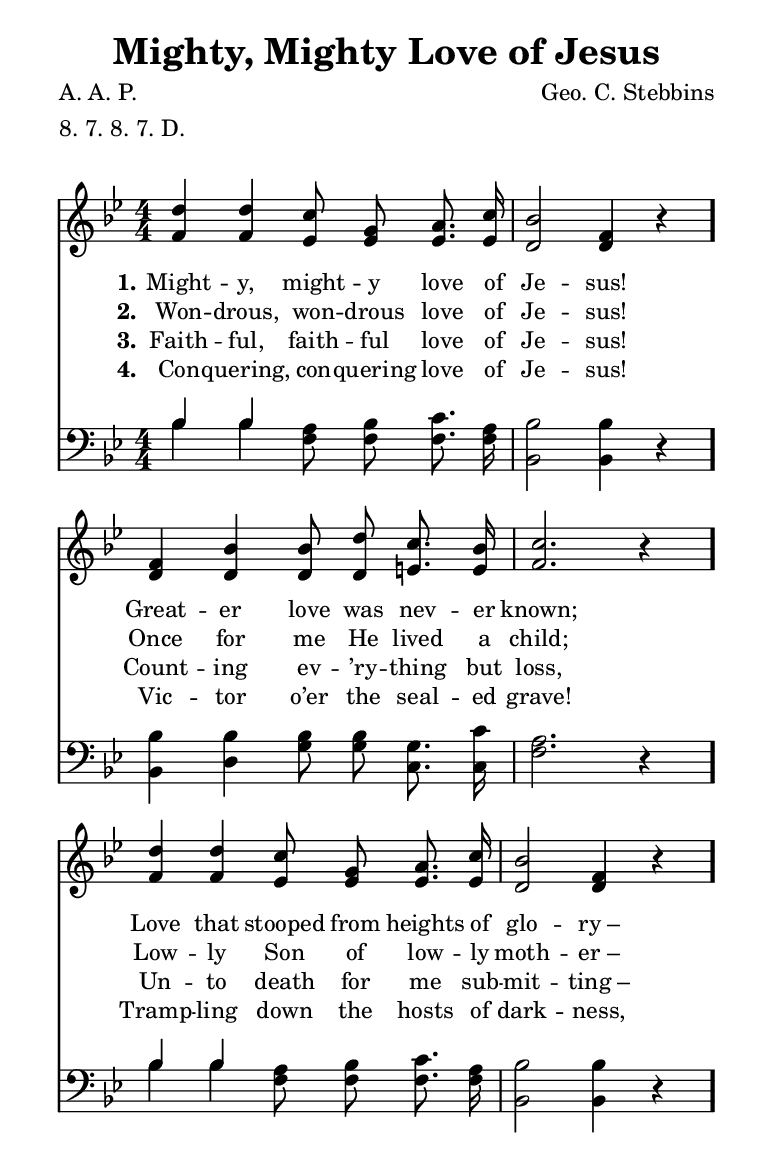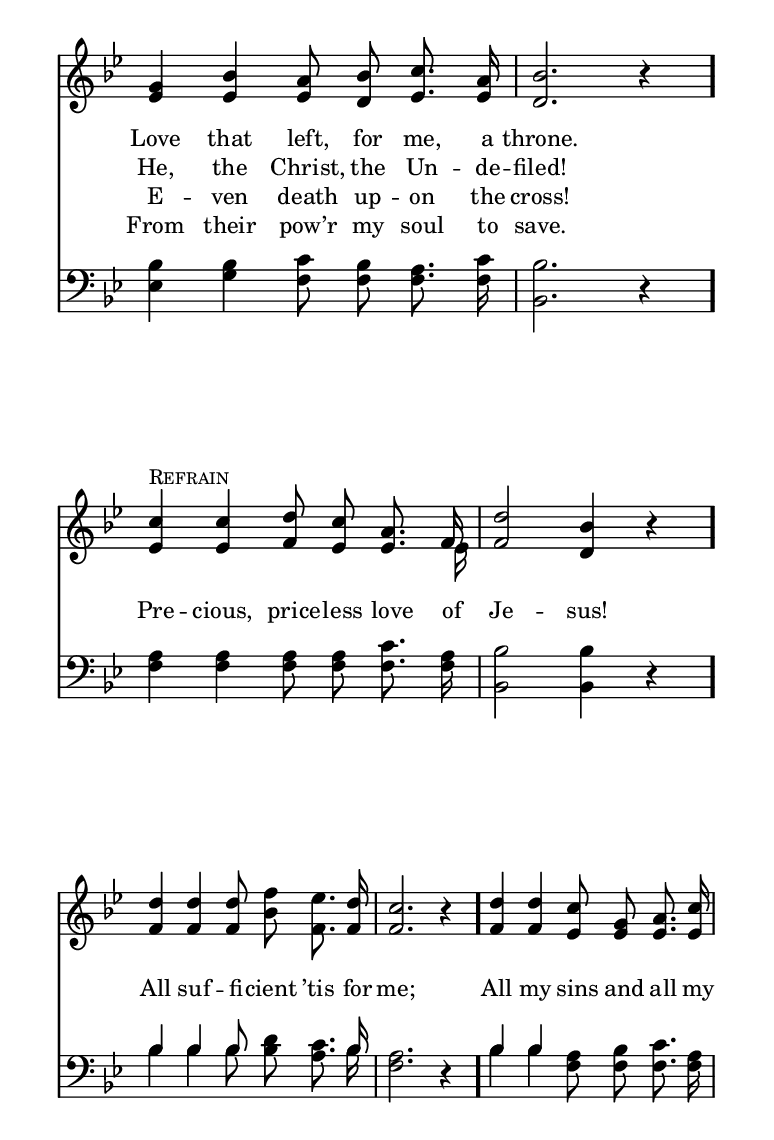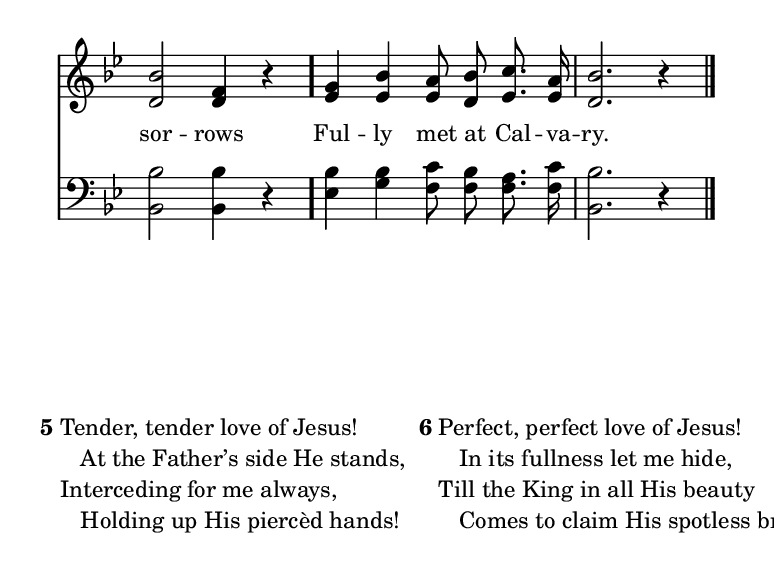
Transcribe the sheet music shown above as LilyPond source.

\include "common/global.ily"
\paper {
  \include "common/paper.ily"
}

\header{
  %gospel
  hymnnumber = "240"
  title = "Mighty, Mighty Love of Jesus"
  tunename = ""
  meter = "8. 7. 8. 7. D."
  poet = "A. A. P."
  composer = "Geo. C. Stebbins"
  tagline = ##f
}

global = {
  \include "common/overrides.ily"
  \override Staff.TimeSignature.style = #'numbered
  \time 4/4
  \override Score.MetronomeMark.transparent = ##t % hide all fermata changes too
  \tempo 4=80
  \key bes \major
  \autoBeamOff
}

patternA = { c4 c c8 c c8. c16 | c2 c4 c4 }
patternB = { c4 c c8 c c8. c16 | c2. c4 }

notesSoprano = {
\global
\relative c'' {

  \changePitch \patternA { d d c g a c | bes f r }
  \changePitch \patternB { f bes bes d c bes | c r }
  \changePitch \patternA { d d c g a c | bes f r }
  \changePitch \patternB { g bes a bes c a | bes r }
  \eogbreak

  << s^\markup { \small \caps "Refrain" }
  \changePitch \patternA { c c d c a f | d' bes r } >>
  \changePitch \patternB { d d d f ees d | c r }
  \changePitch \patternA { d d c g a c | bes f r }
  \changePitch \patternB { g bes a bes c a | bes r }

  \bar "|."

}
}

notesAlto = {
\global
\relative e' {

  \changePitch \patternA { f f ees ees ees ees | d d r }
  \changePitch \patternB { d d d d e e | f r }
  \changePitch \patternA { f f ees ees ees ees | d d r }
  \changePitch \patternB { ees ees ees d ees ees | d r }

  \changePitch \patternA { ees ees f ees ees ees | f d r }
  \changePitch \patternB { f f f bes f f | f r }
  \changePitch \patternA { f f ees ees ees ees | d d r }
  \changePitch \patternB { ees ees ees d ees ees | d r }

}
}

notesTenor = {
\global
\relative a {

  \changePitch \patternA { bes bes a bes c a | bes bes r }
  \changePitch \patternB { bes bes bes bes g c | a r }
  \changePitch \patternA { bes bes a bes c a | bes bes r }
  \changePitch \patternB { bes bes c bes a c | bes r }

  \changePitch \patternA { a a a a c a | bes bes r }
  \changePitch \patternB { bes bes bes d c bes | a r }
  \changePitch \patternA { bes bes a bes c a | bes bes r }
  \changePitch \patternB { bes bes c bes a c | bes r }

}
}

notesBass = {
\global
\relative f {

  \changePitch \patternA { bes bes f f f f | bes, bes r }
  \changePitch \patternB { bes d g g c, c | f r }
  \changePitch \patternA { bes bes f f f f | bes, bes r }
  \changePitch \patternB { ees g f f f f | bes, r }

  \changePitch \patternA { f' f f f f f | bes, bes r }
  \changePitch \patternB { bes' bes bes bes a bes | f r }
  \changePitch \patternA { bes bes f f f f | bes, bes r }
  \changePitch \patternB { ees g f f f f | bes, r }

}
}

Refrain = \lyricmode {

Pre -- cious, price -- less love of Je -- sus! \bar "."
All suf -- fi -- cient ’tis for me; \bar "."
All my sins and all my sor -- rows \bar "."
Ful -- ly met at Cal -- va -- ry. \bar "."

}

wordsA = \lyricmode {
\set stanza = "1."

Might -- y, might -- y love of Je -- sus! \bar "."
Great -- er love was nev -- er known; \bar "."
Love that stooped from heights of glo -- ry_– \bar "."
Love that left, for me, a throne. \bar "." % blue book oddly removes comma after `left`

}

wordsB = \lyricmode {
\set stanza = "2."

Won -- drous, won -- drous love of Je -- sus!
Once for me He lived a child;
Low -- ly Son of low -- ly moth -- er_–
He, the Christ, the Un -- de -- filed!

\Refrain

}

wordsC = \lyricmode {
\set stanza = "3."

Faith -- ful, faith -- ful love of Je -- sus!
Count -- ing ev -- ’ry -- thing but loss,
Un -- to death for me sub -- mit -- ting_–
E -- ven death up -- on the cross!

}

wordsD = \lyricmode {
\set stanza = "4."

Con -- quering, con -- quering love of Je -- sus!
Vic -- tor o’er the seal -- ed grave!
Tramp -- ling down the hosts of dark -- ness,
From their pow’r my soul to save.

}

wordsE = \markuplist {

\line { Tender, tender love of Jesus! }
\line { { \hspace #2 } At the Father’s side He stands, }
\line { Interceding for me always, }
\line { { \hspace #2 } Holding up His piercèd hands! }

}

wordsF = \markuplist {

\line { Perfect, perfect love of Jesus! }
\line { { \hspace #2 } In its fullness let me hide, }
\line { Till the King in all His beauty }
\line { { \hspace #2 } Comes to claim His spotless bride. }

}

\score {
  \context ChoirStaff <<
    \context Staff = upper <<
      \set Staff.autoBeaming = ##f
      \set ChoirStaff.systemStartDelimiter = #'SystemStartBar
      \set ChoirStaff.printPartCombineTexts = ##f
      \partcombine #'(2 . 11) \notesSoprano \notesAlto
      \context NullVoice = sopranos { \voiceOne << \notesSoprano >> }
      \context Lyrics = one   \lyricsto sopranos \wordsA
      \context Lyrics = two   \lyricsto sopranos \wordsB
      \context Lyrics = three \lyricsto sopranos \wordsC
      \context Lyrics = four  \lyricsto sopranos \wordsD
    >>
    \context Staff = men <<
      \set Staff.autoBeaming = ##f
      \clef bass
      \set ChoirStaff.printPartCombineTexts = ##f
      \partcombine #'(2 . 11) \notesTenor \notesBass
    >>
  >>
  \layout {
    \include "common/layout.ily"
  }
  #(cond ((ly:get-option 'eog-midi-permitted) #{ \midi{
    \include "common/midi.ily"
  } #}))
}

\noPageBreak

\markup { \fill-line {
  \hspace #0.1
  \line{ \bold 5 \column { \wordsE } }
  \hspace #0.1
  \line{ \bold 6 \column { \wordsF } }
  \hspace #0.1
} }

\version "2.19.49"  % necessary for upgrading to future LilyPond versions.

% vi:set et ts=2 sw=2 ai nocindent syntax=lilypond:
